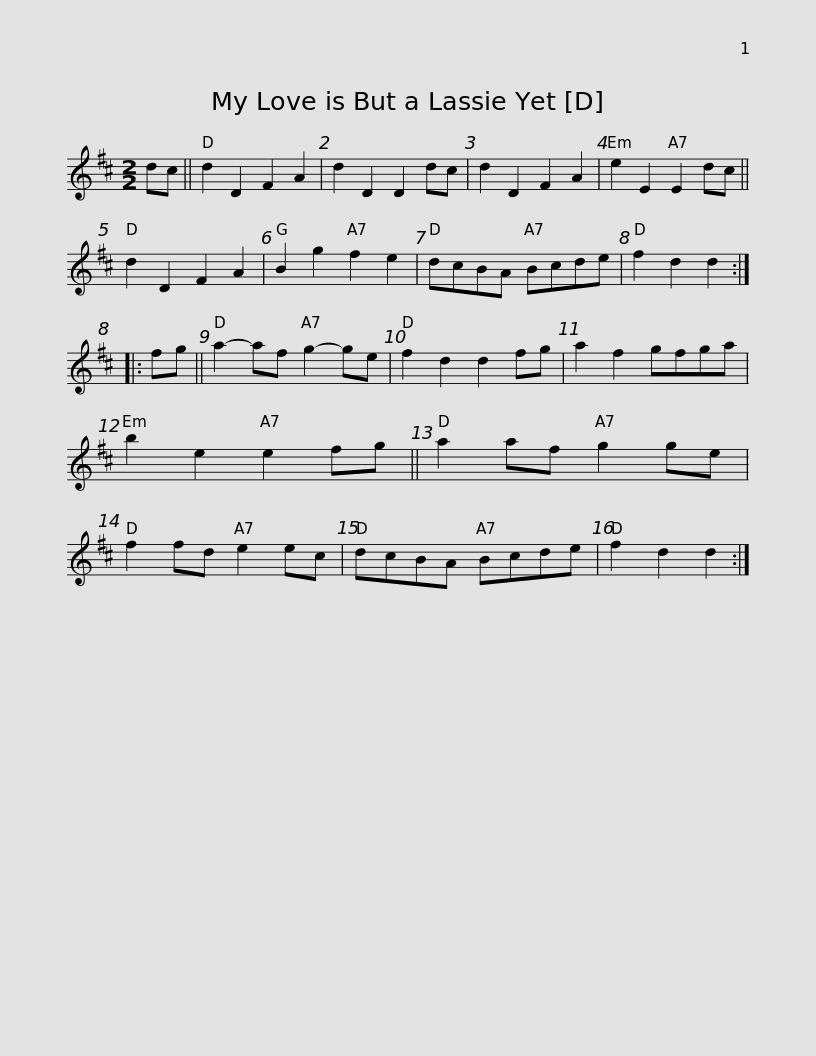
X:1
L:1/8
M:2/2
I:linebreak $
K:D
V:1 treble
V:1
 dc || d2 D2 F2 A2 | d2 D2 D2 dc | d2 D2 F2 A2 | e2 E2 E2 dc || %5
 d2 D2 F2 A2 | B2 g2 f2 e2 | dcBA Bcde | f2 d2 d2 ::$ fg || %10
 a2- af g2- ge | f2 d2 d2 fg | a2 f2 gfga | b2 e2 e2 fg || a2 af g2 ge | %15
 f2 fd e2 ec |$ dcBA Bcde | f2 d2 d2 :| %18
